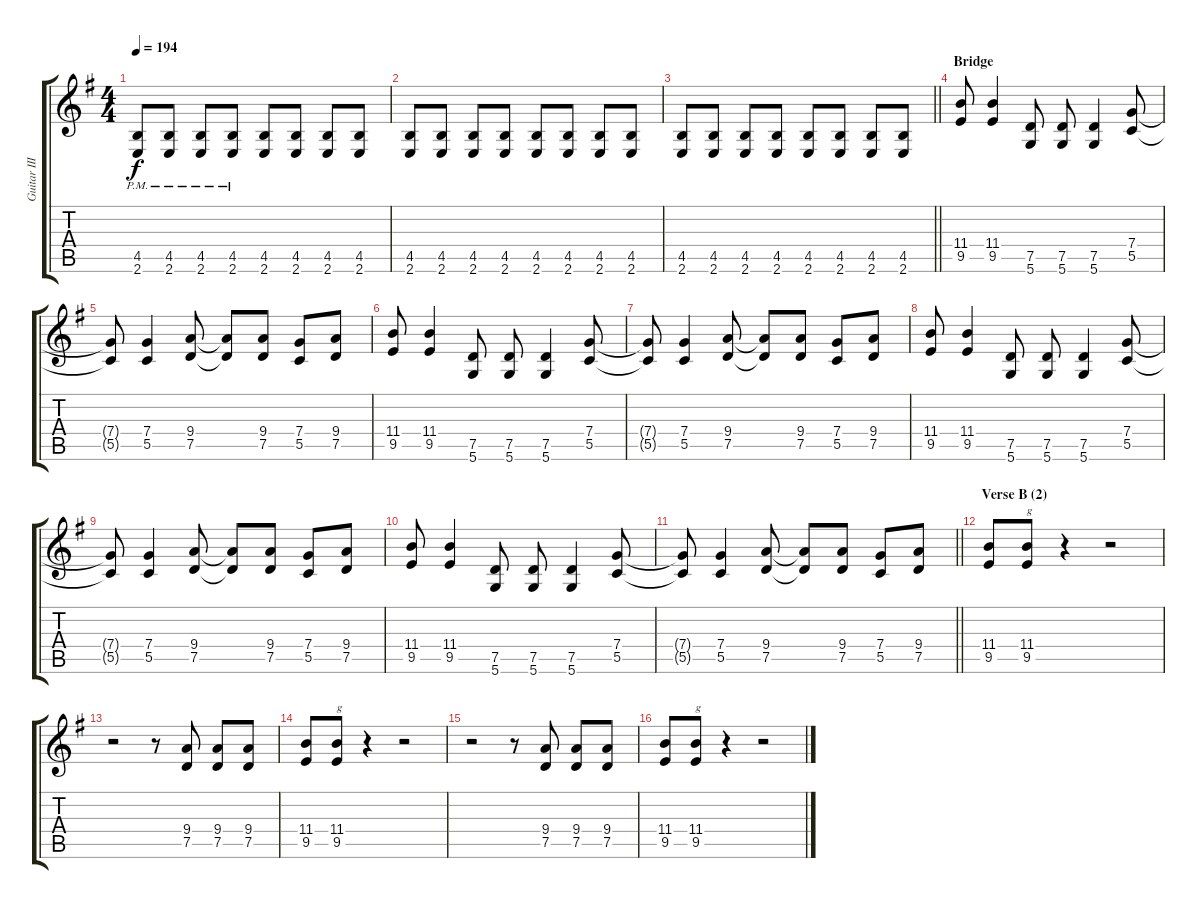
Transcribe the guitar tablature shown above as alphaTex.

\track ("Guitar III" "Guitar III") {instrument distortionguitar}
\staff {score tabs}
\tuning (D4 A3 F3 C3 G2 D2) {hide}
\ts (4 4)
\tempo 194
\clef g2
\ks eminor
(4.5{pm} 2.6{pm}).8{dy f} (4.5{pm} 2.6{pm}).8 (4.5{pm} 2.6{pm}).8 (4.5{pm} 2.6{pm}).8 (4.5 2.6).8 (4.5 2.6).8 (4.5 2.6).8 (4.5 2.6).8 |
(4.5 2.6).8 (4.5 2.6).8 (4.5 2.6).8 (4.5 2.6).8 (4.5 2.6).8 (4.5 2.6).8 (4.5 2.6).8 (4.5 2.6).8 |
\barLineRight lightlight
(4.5 2.6).8 (4.5 2.6).8 (4.5 2.6).8 (4.5 2.6).8 (4.5 2.6).8 (4.5 2.6).8 (4.5 2.6).8 (4.5 2.6).8 |
\section ("" "Bridge")
(11.4 9.5).8 (11.4 9.5).4 (7.5 5.6).8 (7.5 5.6).8 (7.5 5.6).4 (7.4 5.5).8 |
(7.4{t} 5.5{t}).8 (7.4 5.5).4 (9.4 7.5).8 (9.4{t} 7.5{t}).8 (9.4 7.5).8 (7.4 5.5).8 (9.4 7.5).8 |
(11.4 9.5).8 (11.4 9.5).4 (7.5 5.6).8 (7.5 5.6).8 (7.5 5.6).4 (7.4 5.5).8 |
(7.4{t} 5.5{t}).8 (7.4 5.5).4 (9.4 7.5).8 (9.4{t} 7.5{t}).8 (9.4 7.5).8 (7.4 5.5).8 (9.4 7.5).8 |
(11.4 9.5).8 (11.4 9.5).4 (7.5 5.6).8 (7.5 5.6).8 (7.5 5.6).4 (7.4 5.5).8 |
(7.4{t} 5.5{t}).8 (7.4 5.5).4 (9.4 7.5).8 (9.4{t} 7.5{t}).8 (9.4 7.5).8 (7.4 5.5).8 (9.4 7.5).8 |
(11.4 9.5).8 (11.4 9.5).4 (7.5 5.6).8 (7.5 5.6).8 (7.5 5.6).4 (7.4 5.5).8 |
\barLineRight lightlight
(7.4{t} 5.5{t}).8 (7.4 5.5).4 (9.4 7.5).8 (9.4{t} 7.5{t}).8 (9.4 7.5).8 (7.4 5.5).8 (9.4 7.5).8 |
\section ("" "Verse B (2)")
(11.4 9.5).8 (11.4 9.5).8{txt "g"} r.4 r.2 |
r.2 r.8 (9.4 7.5).8 (9.4 7.5).8 (9.4 7.5).8 |
(11.4 9.5).8 (11.4 9.5).8{txt "g"} r.4 r.2 |
r.2 r.8 (9.4 7.5).8 (9.4 7.5).8 (9.4 7.5).8 |
(11.4 9.5).8 (11.4 9.5).8{txt "g"} r.4 r.2
